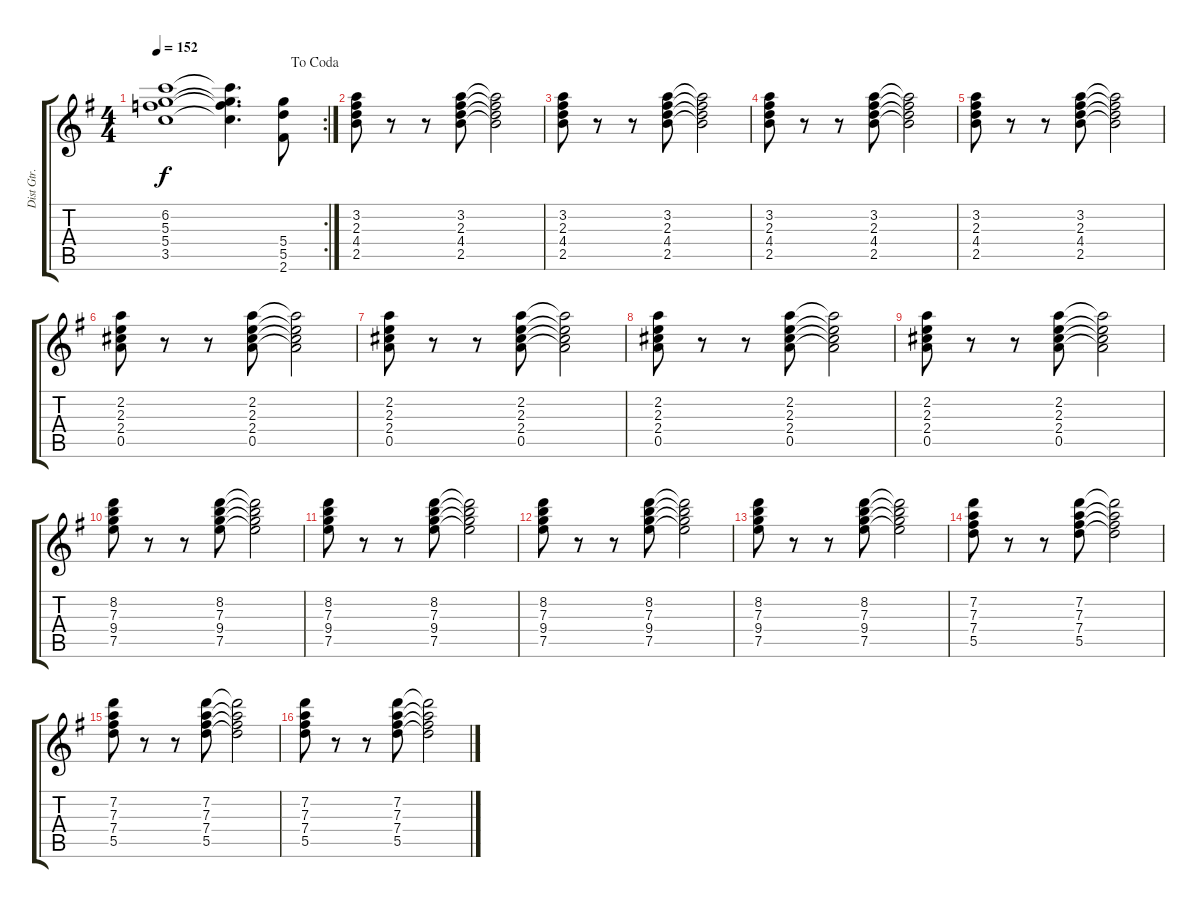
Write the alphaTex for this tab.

\track ("Dist Gtr." "Dist Gtr.") {instrument distortionguitar}
\staff {score tabs}
\tuning (E4 B3 G4 D4 A3 E3) {hide}
\rc 2
\ts (4 4)
\jump dacoda
\tempo 152
\clef g2
\ks g
(6.2{t} 5.3{t} 5.4{t} 3.5{t}).1{dy f} (6.2{t} 5.3{t} 5.4{t} 3.5{t}).4{d} (5.4 5.5 2.6).8 |
(3.2 2.3 4.4 2.5).8 r.8 r.8 (3.2 2.3 4.4 2.5).8 (3.2{t} 2.3{t} 4.4{t} 2.5{t}).2 |
(3.2 2.3 4.4 2.5).8 r.8 r.8 (3.2 2.3 4.4 2.5).8 (3.2{t} 2.3{t} 4.4{t} 2.5{t}).2 |
(3.2 2.3 4.4 2.5).8 r.8 r.8 (3.2 2.3 4.4 2.5).8 (3.2{t} 2.3{t} 4.4{t} 2.5{t}).2 |
(3.2 2.3 4.4 2.5).8 r.8 r.8 (3.2 2.3 4.4 2.5).8 (3.2{t} 2.3{t} 4.4{t} 2.5{t}).2 |
(2.2 2.3 2.4 0.5).8 r.8 r.8 (2.2 2.3 2.4 0.5).8 (2.2{t} 2.3{t} 2.4{t} 0.5{t}).2 |
(2.2 2.3 2.4 0.5).8 r.8 r.8 (2.2 2.3 2.4 0.5).8 (2.2{t} 2.3{t} 2.4{t} 0.5{t}).2 |
(2.2 2.3 2.4 0.5).8 r.8 r.8 (2.2 2.3 2.4 0.5).8 (2.2{t} 2.3{t} 2.4{t} 0.5{t}).2 |
(2.2 2.3 2.4 0.5).8 r.8 r.8 (2.2 2.3 2.4 0.5).8 (2.2{t} 2.3{t} 2.4{t} 0.5{t}).2 |
(8.2 7.3 9.4 7.5).8 r.8 r.8 (8.2 7.3 9.4 7.5).8 (8.2{t} 7.3{t} 9.4{t} 7.5{t}).2 |
(8.2 7.3 9.4 7.5).8 r.8 r.8 (8.2 7.3 9.4 7.5).8 (8.2{t} 7.3{t} 9.4{t} 7.5{t}).2 |
(8.2 7.3 9.4 7.5).8 r.8 r.8 (8.2 7.3 9.4 7.5).8 (8.2{t} 7.3{t} 9.4{t} 7.5{t}).2 |
(8.2 7.3 9.4 7.5).8 r.8 r.8 (8.2 7.3 9.4 7.5).8 (8.2{t} 7.3{t} 9.4{t} 7.5{t}).2 |
(7.2 7.3 7.4 5.5).8 r.8 r.8 (7.2 7.3 7.4 5.5).8 (7.2{t} 7.3{t} 7.4{t} 5.5{t}).2 |
(7.2 7.3 7.4 5.5).8 r.8 r.8 (7.2 7.3 7.4 5.5).8 (7.2{t} 7.3{t} 7.4{t} 5.5{t}).2 |
(7.2 7.3 7.4 5.5).8 r.8 r.8 (7.2 7.3 7.4 5.5).8 (7.2{t} 7.3{t} 7.4{t} 5.5{t}).2
